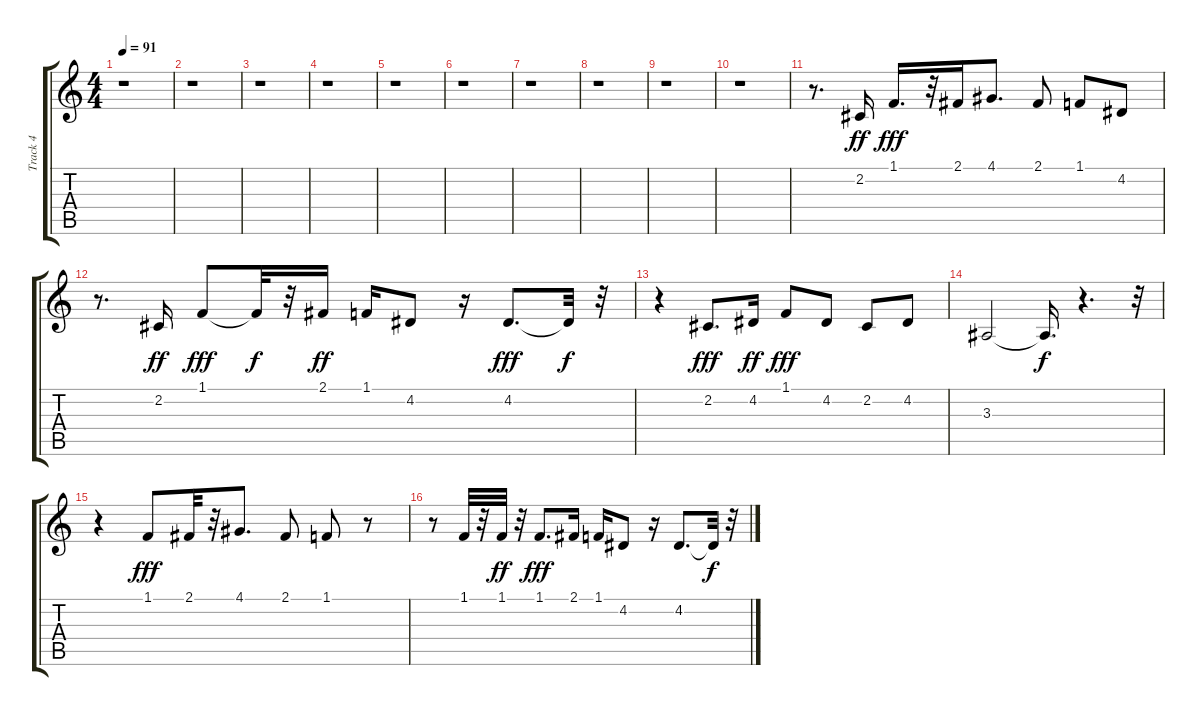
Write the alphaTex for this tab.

\track ("Track 4" "Track 4") {instrument acousticgrandpiano}
\staff {score tabs}
\tuning (E4 B3 G3 D3 A2 E2) {hide}
\ts (4 4)
\tempo 91
\clef g2
\ks c
r.1{dy fff} |
r.1 |
r.1 |
r.1 |
r.1 |
r.1 |
r.1 |
r.1 |
r.1 |
r.1 |
r.8{d} 2.2.16{dy ff} 1.1.16{d dy fff} r.32 2.1.16 4.1.8{d} 2.1.8 1.1.8 4.2.8 |
r.8{d} 2.2.16{dy ff} 1.1.8{dy fff} 1.1{t}.32{dy f} r.32 2.1.16{dy ff} 1.1.16 4.2.8 r.16 4.2.8{d dy fff} 4.2{t}.32{dy f} r.32 |
r.4 2.2.8{d dy fff} 4.2.16{dy ff} 1.1.8{dy fff} 4.2.8 2.2.8 4.2.8 |
3.3.2 3.3{t}.16{d dy f} r.4{d} r.32 |
r.4 1.1.8{dy fff} 2.1.32 r.32 4.1.8{d} 2.1.8 1.1.8 r.8 |
r.8 1.1.32 r.32 1.1.32{dy ff} r.32 1.1.8{d dy fff} 2.1.16 1.1.16 4.2.8 r.16 4.2.8{d} 4.2{t}.32{dy f} r.32
